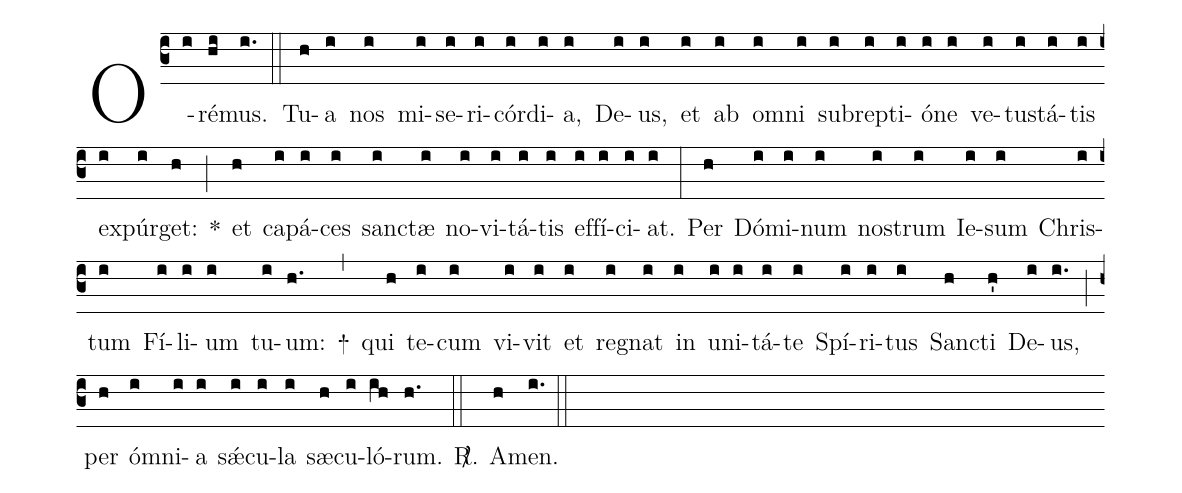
%%
(c3)
O(i)ré(hi)mus.(i.) (::)

Tu(h)a(i) nos(i) mi(i)se(i)ri(i)cór(i)di(i)a,(i) De(i)us,(i) et(i) ab(i) om(i)ni(i) sub(i)rep(i)ti(i)ó(i)ne(i) ve(i)tus(i)tá(i)tis(i) ex(i)púr(i)get:(h) *(;)
et(h) ca(i)pá(i)ces(i) sanc(i)tæ(i) no(i)vi(i)tá(i)tis(i) ef(i)fí(i)ci(i)at.(i) (:)

Per(h) Dó(i)mi(i)num(i) nos(i)trum(i) Ie(i)sum(i) Chris(i)tum(i) Fí(i)li(i)um(i) tu(i)um:(h.) +(,)
qui(h) te(i)cum(i) vi(i)vit(i) et(i) reg(i)nat(i) in(i) u(i)ni(i)tá(i)te(i) Spí(i)ri(i)tus(i) San(h)cti(h') De(i)us,(i.) (;)
per(h) óm(i)ni(i)a(i) sǽ(i)cu(i)la(i) sæ(h)cu(i)ló(ih)rum.(h.) <sp>R/</sp>.(::)
A(h)men.(i.) (::)
